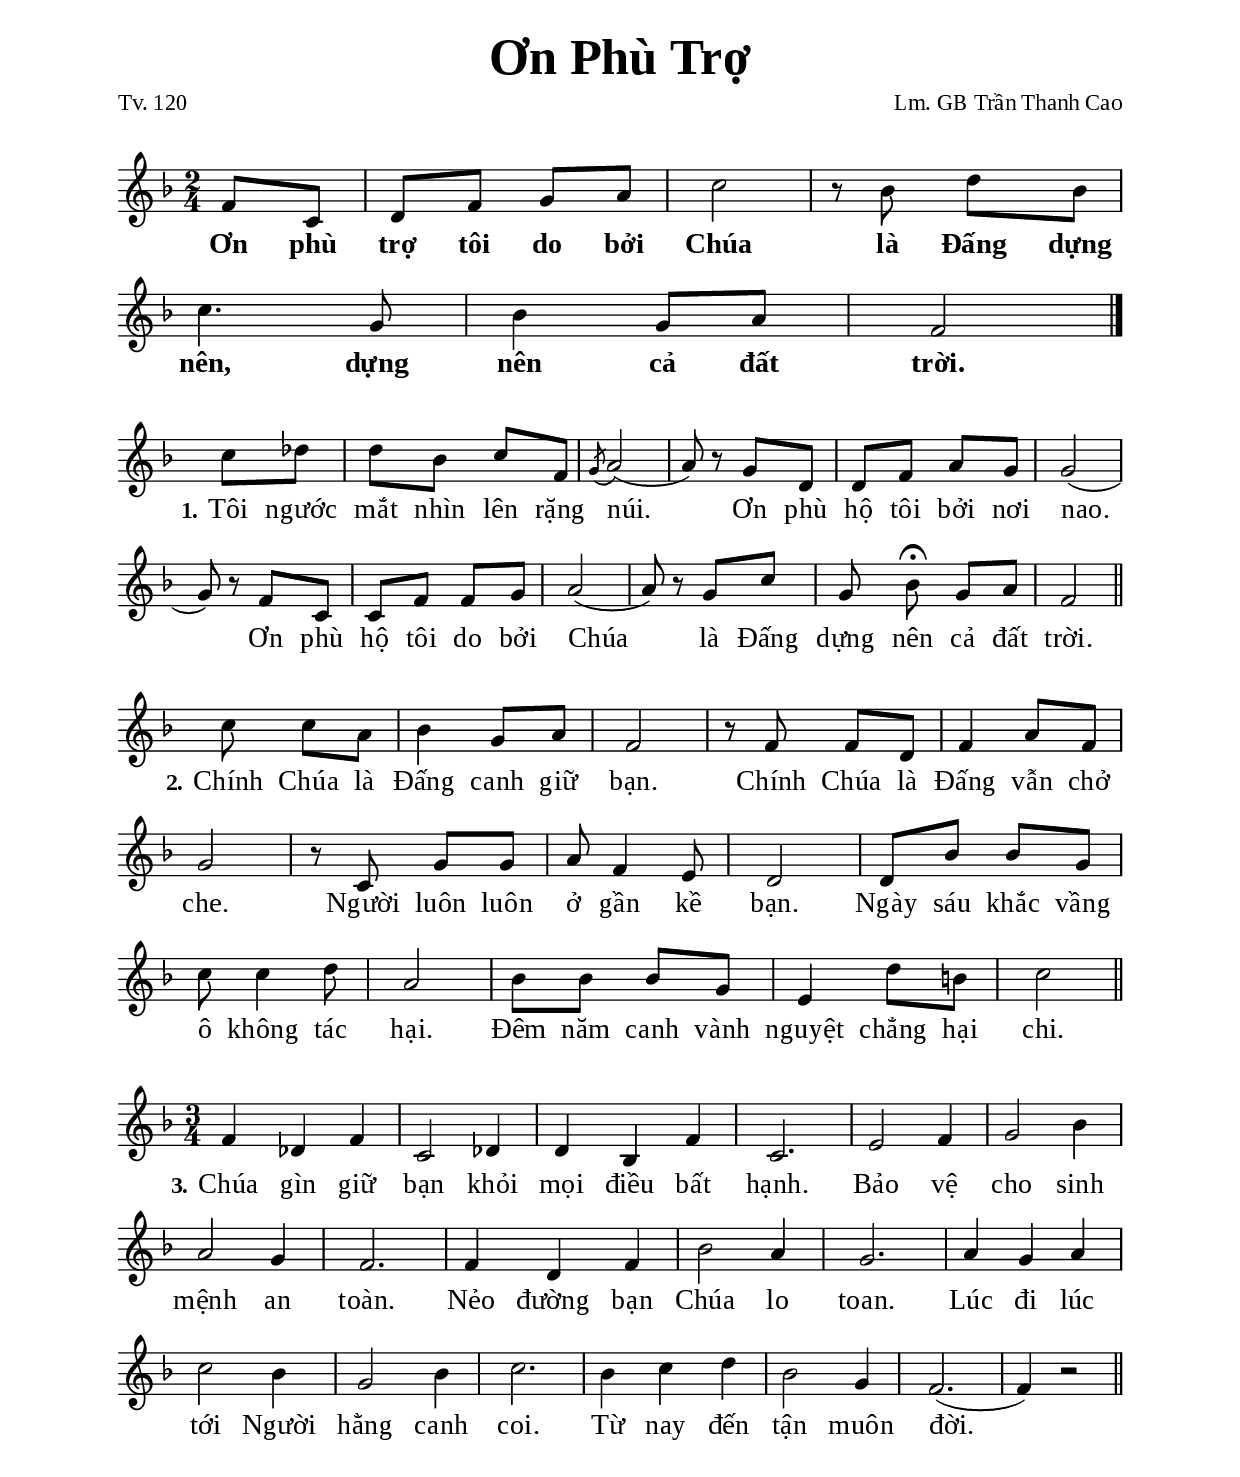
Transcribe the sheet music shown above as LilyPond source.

% Cài đặt chung
\version "2.22.1"
\include "english.ly"

\header {
  title = \markup { \fontsize #3 "Ơn Phù Trợ" }
  poet = "Tv. 120"
  composer = "Lm. GB Trần Thanh Cao"
  arranger = " "
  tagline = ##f
}

% Nhạc điệp khúc
nhacDiepKhuc = \relative c' {
  \partial 4 f8 c |
  d f g a |
  c2 |
  r8 bf d bf |
  c4. g8 |
  bf4 g8 a |
  f2 \bar "|."
}

% Nhạc phiên khúc
nhacPhienKhucMot = \relative c'' {
  \partial 4 c8 df |
  d bf c f, |
  \acciaccatura g8 a2 ( |
  a8) r g d |
  d f a g |
  g2 ( |
  g8) r8 f c |
  c f f g |
  a2 ( |
  a8) r g c |
  \autoBeamOff
  g bf \fermata
  \autoBeamOn
  g a |
  f2 \bar "||"
}

nhacPhienKhucHai = \relative c'' {
  \partial 4. c8 c a |
  bf4 g8 a |
  f2 |
  r8 f f d |
  f4 a8 f |
  g2 |
  r8 c, g' g |
  a f4 e8 |
  d2 |
  d8 bf' bf g |
  c c4 d8 |
  a2 |
  bf8 bf bf g |
  e4 d'8 b! |
  c2 \bar "||"
}

nhacPhienKhucBa = \relative c' {
  f4 df f |
  c2 df4 |
  d bf f' |
  c2. |
  e2 f4 |
  g2 bf4 |
  a2 g4 |
  f2. |
  f4 d f |
  bf2 a4 |
  g2. |
  a4 g a |
  c2 bf4 |
  g2 bf4 |
  c2. |
  bf4 c d |
  bf2 g4 |
  f2. ( |
  f4) r2 \bar "||"
}

% Lời điệp khúc
loiDiepKhuc = \lyricmode {
  Ơn phù trợ tôi do bởi Chúa
  là Đấng dựng nên, dựng nên cả đất trời.
}

% Lời phiên khúc
loiPhienKhucMot = \lyricmode {
  \set stanza = #"1."
  Tôi ngước mắt nhìn lên rặng núi.
  Ơn phù hộ tôi bởi nơi nao.
  Ơn phù hộ tôi do bởi Chúa
  là Đấng dựng nên cả đất trời.
}

loiPhienKhucHai = \lyricmode {
  \set stanza = #"2."
  Chính Chúa là Đấng canh giữ bạn.
  Chính Chúa là Đấng vẫn chở che.
  Người luôn luôn ở gần kề bạn.
  Ngày sáu khắc vầng ô không tác hại.
  Đêm năm canh vành nguyệt chẳng hại chi.
}

loiPhienKhucBa = \lyricmode {
  \set stanza = #"3."
  Chúa gìn giữ bạn khỏi mọi điều bất hạnh.
  Bảo vệ cho sinh mệnh an toàn.
  Nẻo đường bạn Chúa lo toan.
  Lúc đi lúc tới Người hằng canh coi.
  Từ nay đến tận muôn đời.
}


% Dàn trang
\paper {
  #(set-paper-size "a4")
  top-margin = 10\mm
  bottom-margin = 10\mm
  left-margin = 20\mm
  right-margin = 20\mm
  indent = #0
  #(define fonts
    (make-pango-font-tree
      "Liberation Serif"
      "Liberation Serif"
      "Liberation Serif"
      (/ 20 20)))
  page-count = #1
}

% Thiết lập tông và nhịp
TongNhip = { \key f \major \time 2/4 }

\score {
  \new ChoirStaff <<
    \new Staff = diepKhuc \with {
        \consists "Merge_rests_engraver"
        %\magnifyStaff #(magstep +1)
      }
      <<
      \new Voice = beSop {
        \TongNhip \stemNeutral \nhacDiepKhuc
      }
    >>
    \new Lyrics \lyricsto beSop \loiDiepKhuc
  >>
  \layout {
    \override Lyrics.LyricText.font-series = #'bold
    \override Lyrics.LyricText.font-size = #+2
    \override Lyrics.LyricSpace.minimum-distance = #4.0
    \override Score.BarNumber.break-visibility = ##(#f #f #f)
    \override Score.SpacingSpanner.uniform-stretching = ##t
  }
}

\score {
  \new ChoirStaff <<
    \new Staff = phienKhuc \with {
        %\magnifyStaff #(magstep +1)
      }
      <<
      \new Voice = beSop {
        \key f \major \time 2/4 \nhacPhienKhucMot
      }
    >>
    \new Lyrics \lyricsto beSop \loiPhienKhucMot
  >>
  \layout {
    \override Staff.TimeSignature.transparent = ##t
    \override Lyrics.LyricText.font-size = #+2
    \override Lyrics.LyricSpace.minimum-distance = #1.6
    \override Score.BarNumber.break-visibility = ##(#f #f #f)
    \override Score.SpacingSpanner.uniform-stretching = ##t
  } 
}

\score {
  \new ChoirStaff <<
    \new Staff = phienKhuc \with {
        %\magnifyStaff #(magstep +1)
      }
      <<
      \new Voice = beSop {
        \key f \major \time 2/4 \nhacPhienKhucHai
      }
    >>
    \new Lyrics \lyricsto beSop \loiPhienKhucHai
  >>
  \layout {
    \override Staff.TimeSignature.transparent = ##t
    \override Lyrics.LyricText.font-size = #+2
    \override Lyrics.LyricSpace.minimum-distance = #1.4
    \override Score.BarNumber.break-visibility = ##(#f #f #f)
    \override Score.SpacingSpanner.uniform-stretching = ##t
  } 
}

\score {
  \new ChoirStaff <<
    \new Staff = phienKhuc \with {
        %\magnifyStaff #(magstep +1)
      }
      <<
      \new Voice = beSop {
        \key f \major \time 3/4 \nhacPhienKhucBa
      }
    >>
    \new Lyrics \lyricsto beSop \loiPhienKhucBa
  >>
  \layout {
    %\override Staff.TimeSignature.transparent = ##t
    \override Lyrics.LyricText.font-size = #+2
    \override Lyrics.LyricSpace.minimum-distance = #2.0
    \override Score.BarNumber.break-visibility = ##(#f #f #f)
    \override Score.SpacingSpanner.uniform-stretching = ##t
  } 
}
